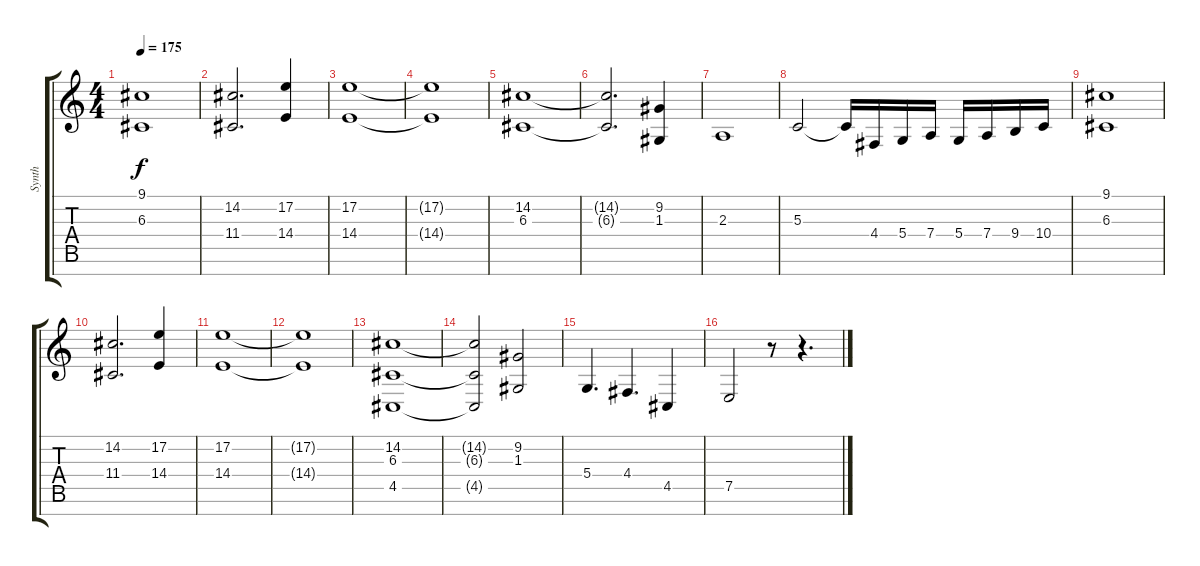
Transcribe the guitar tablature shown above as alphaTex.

\track ("Synth" "Synth") {instrument choiraahs}
\staff {score tabs}
\tuning (E4 B3 G3 D3 A2 E2 B1) {hide}
\ts (4 4)
\tempo 175
\clef g2
\ks c
(9.1 6.3).1{dy f} |
(14.2 11.4).2{d} (17.2 14.4).4 |
(17.2 14.4).1 |
(17.2{t} 14.4{t}).1 |
(14.2 6.3).1 |
(14.2{t} 6.3{t}).2{d} (9.2 1.3).4 |
2.3.1 |
5.3.2 5.3{t}.16 4.4.16 5.4.16 7.4.16 5.4.16 7.4.16 9.4.16 10.4.16 |
(9.1 6.3).1 |
(14.2 11.4).2{d} (17.2 14.4).4 |
(17.2 14.4).1 |
(17.2{t} 14.4{t}).1 |
(14.2 6.3 4.5).1 |
(14.2{t} 6.3{t} 4.5{t}).2 (9.2 1.3).2 |
5.4.4{d} 4.4.4{d} 4.5.4 |
7.5.2 r.8 r.4{d}
